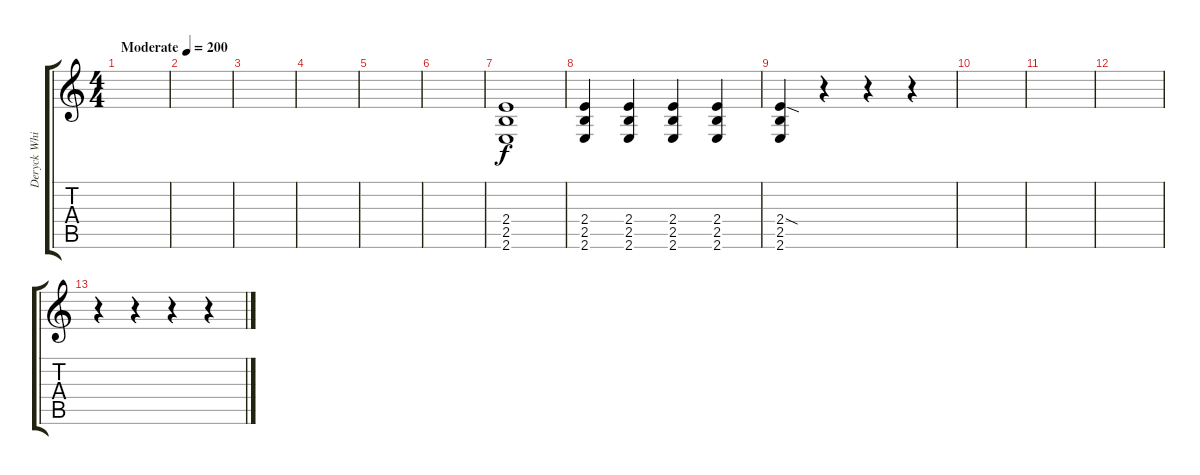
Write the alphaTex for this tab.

\track ("Deryck Whibley" "Deryck Whi") {instrument distortionguitar}
\staff {score tabs}
\tuning (E4 B3 G3 D3 A2 D2) {hide}
\ts (4 4)
\tempo (200 "Moderate")
\clef g2
\ks c
|
|
|
|
|
|
(2.4 2.5 2.6).1{volume 13} |
(2.4 2.5 2.6).4 (2.4 2.5 2.6).4 (2.4 2.5 2.6).4 (2.4 2.5 2.6).4 |
(2.4{sod} 2.5 2.6).4 r.4 r.4 r.4 |
|
|
|
r.4 r.4 r.4 r.4
